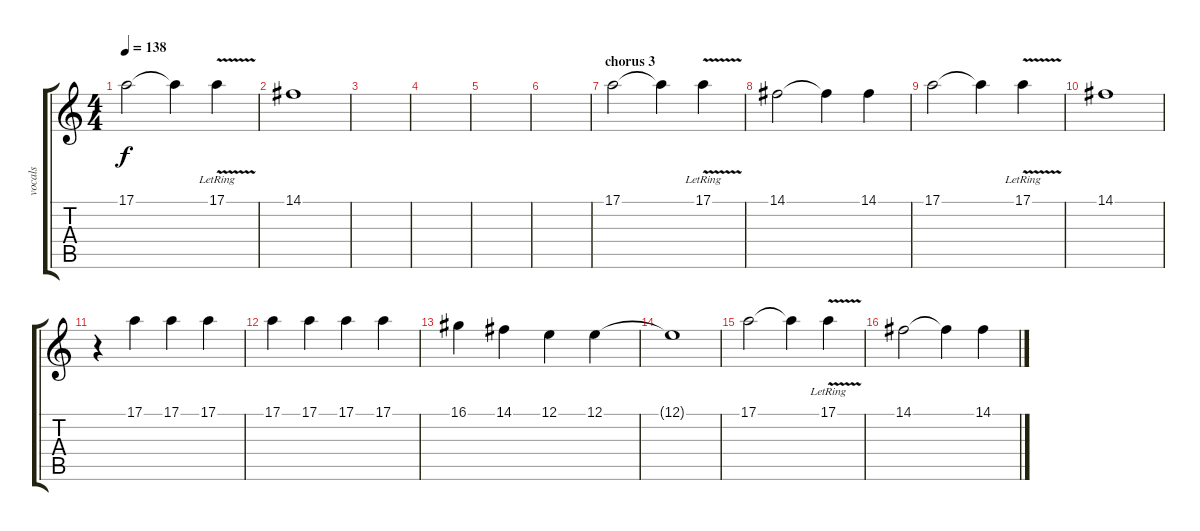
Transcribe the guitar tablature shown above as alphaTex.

\track ("vocals" "vocals") {instrument piccolo}
\staff {score tabs}
\tuning (E4 B3 G3 D3 A2 E2) {hide}
\ts (4 4)
\tempo 138
\clef g2
\ks c
17.1.2{dy f} 17.1{t}.4 17.1{v lr}.4 |
14.1.1 |
|
|
|
|
\section ("" "chorus 3")
17.1.2{volume 13} 17.1{t}.4 17.1{v lr}.4 |
14.1.2 14.1{t}.4 14.1.4 |
17.1.2 17.1{t}.4 17.1{v lr}.4 |
14.1.1 |
r.4 17.1.4 17.1.4 17.1.4 |
17.1.4 17.1.4 17.1.4 17.1.4 |
16.1.4 14.1.4 12.1.4 12.1.4 |
12.1{t}.1 |
17.1.2 17.1{t}.4 17.1{v lr}.4 |
14.1.2 14.1{t}.4 14.1.4
